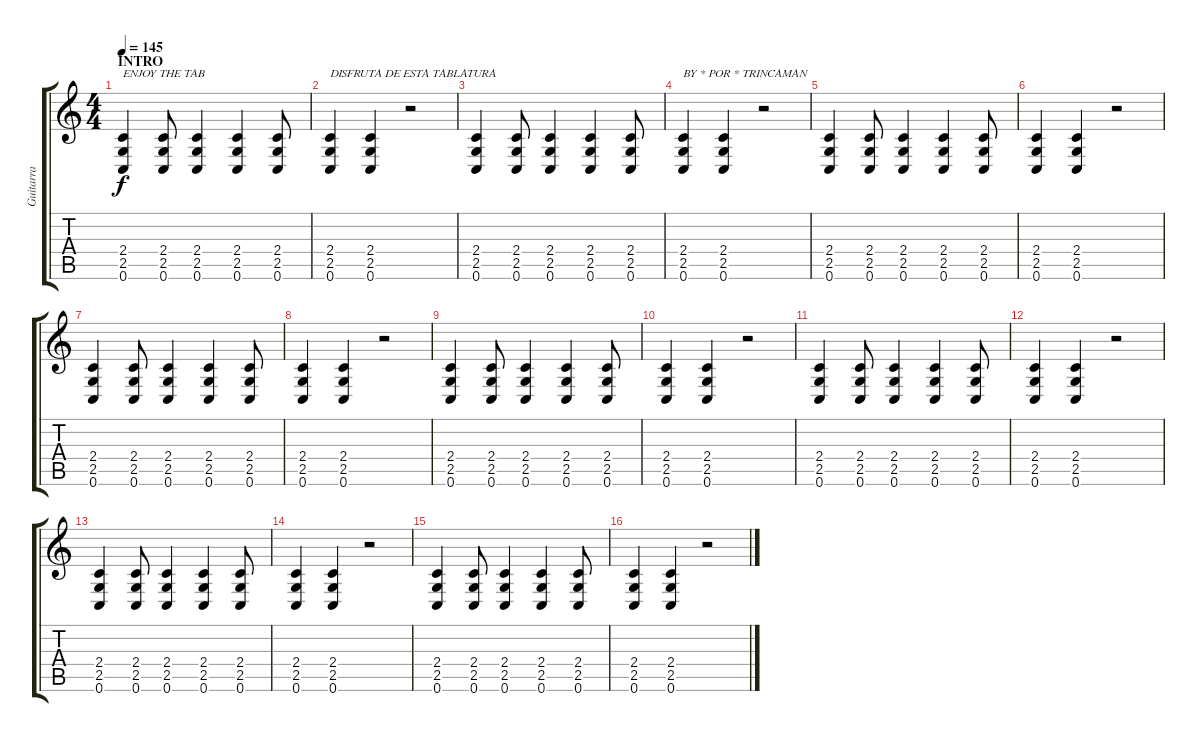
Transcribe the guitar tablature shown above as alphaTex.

\track ("Guitarra" "Guitarra") {instrument distortionguitar}
\staff {score tabs}
\tuning (C4 G3 Eb3 Bb2 F2 C2) {hide}
\ts (4 4)
\section ("" "INTRO")
\tempo 145
\clef g2
\ks c
(2.4 2.5 0.6).4{txt "ENJOY THE TAB" dy f instrument distortionguitar} (2.4 2.5 0.6).8 (2.4 2.5 0.6).4 (2.4 2.5 0.6).4 (2.4 2.5 0.6).8 |
(2.4 2.5 0.6).4{txt "DISFRUTA DE ESTA TABLATURA"} (2.4 2.5 0.6).4 r.2 |
(2.4 2.5 0.6).4 (2.4 2.5 0.6).8 (2.4 2.5 0.6).4 (2.4 2.5 0.6).4 (2.4 2.5 0.6).8 |
(2.4 2.5 0.6).4{txt "BY * POR * TRINCAMAN "} (2.4 2.5 0.6).4 r.2 |
(2.4 2.5 0.6).4 (2.4 2.5 0.6).8{txt ""} (2.4 2.5 0.6).4 (2.4 2.5 0.6).4 (2.4 2.5 0.6).8 |
(2.4 2.5 0.6).4 (2.4 2.5 0.6).4 r.2 |
(2.4 2.5 0.6).4 (2.4 2.5 0.6).8 (2.4 2.5 0.6).4 (2.4 2.5 0.6).4 (2.4 2.5 0.6).8 |
(2.4 2.5 0.6).4 (2.4 2.5 0.6).4 r.2 |
(2.4 2.5 0.6).4 (2.4 2.5 0.6).8 (2.4 2.5 0.6).4 (2.4 2.5 0.6).4 (2.4 2.5 0.6).8 |
(2.4 2.5 0.6).4 (2.4 2.5 0.6).4 r.2 |
(2.4 2.5 0.6).4 (2.4 2.5 0.6).8 (2.4 2.5 0.6).4 (2.4 2.5 0.6).4 (2.4 2.5 0.6).8 |
(2.4 2.5 0.6).4 (2.4 2.5 0.6).4 r.2 |
(2.4 2.5 0.6).4 (2.4 2.5 0.6).8 (2.4 2.5 0.6).4 (2.4 2.5 0.6).4 (2.4 2.5 0.6).8 |
(2.4 2.5 0.6).4 (2.4 2.5 0.6).4 r.2 |
(2.4 2.5 0.6).4 (2.4 2.5 0.6).8 (2.4 2.5 0.6).4 (2.4 2.5 0.6).4 (2.4 2.5 0.6).8 |
(2.4 2.5 0.6).4 (2.4 2.5 0.6).4 r.2
